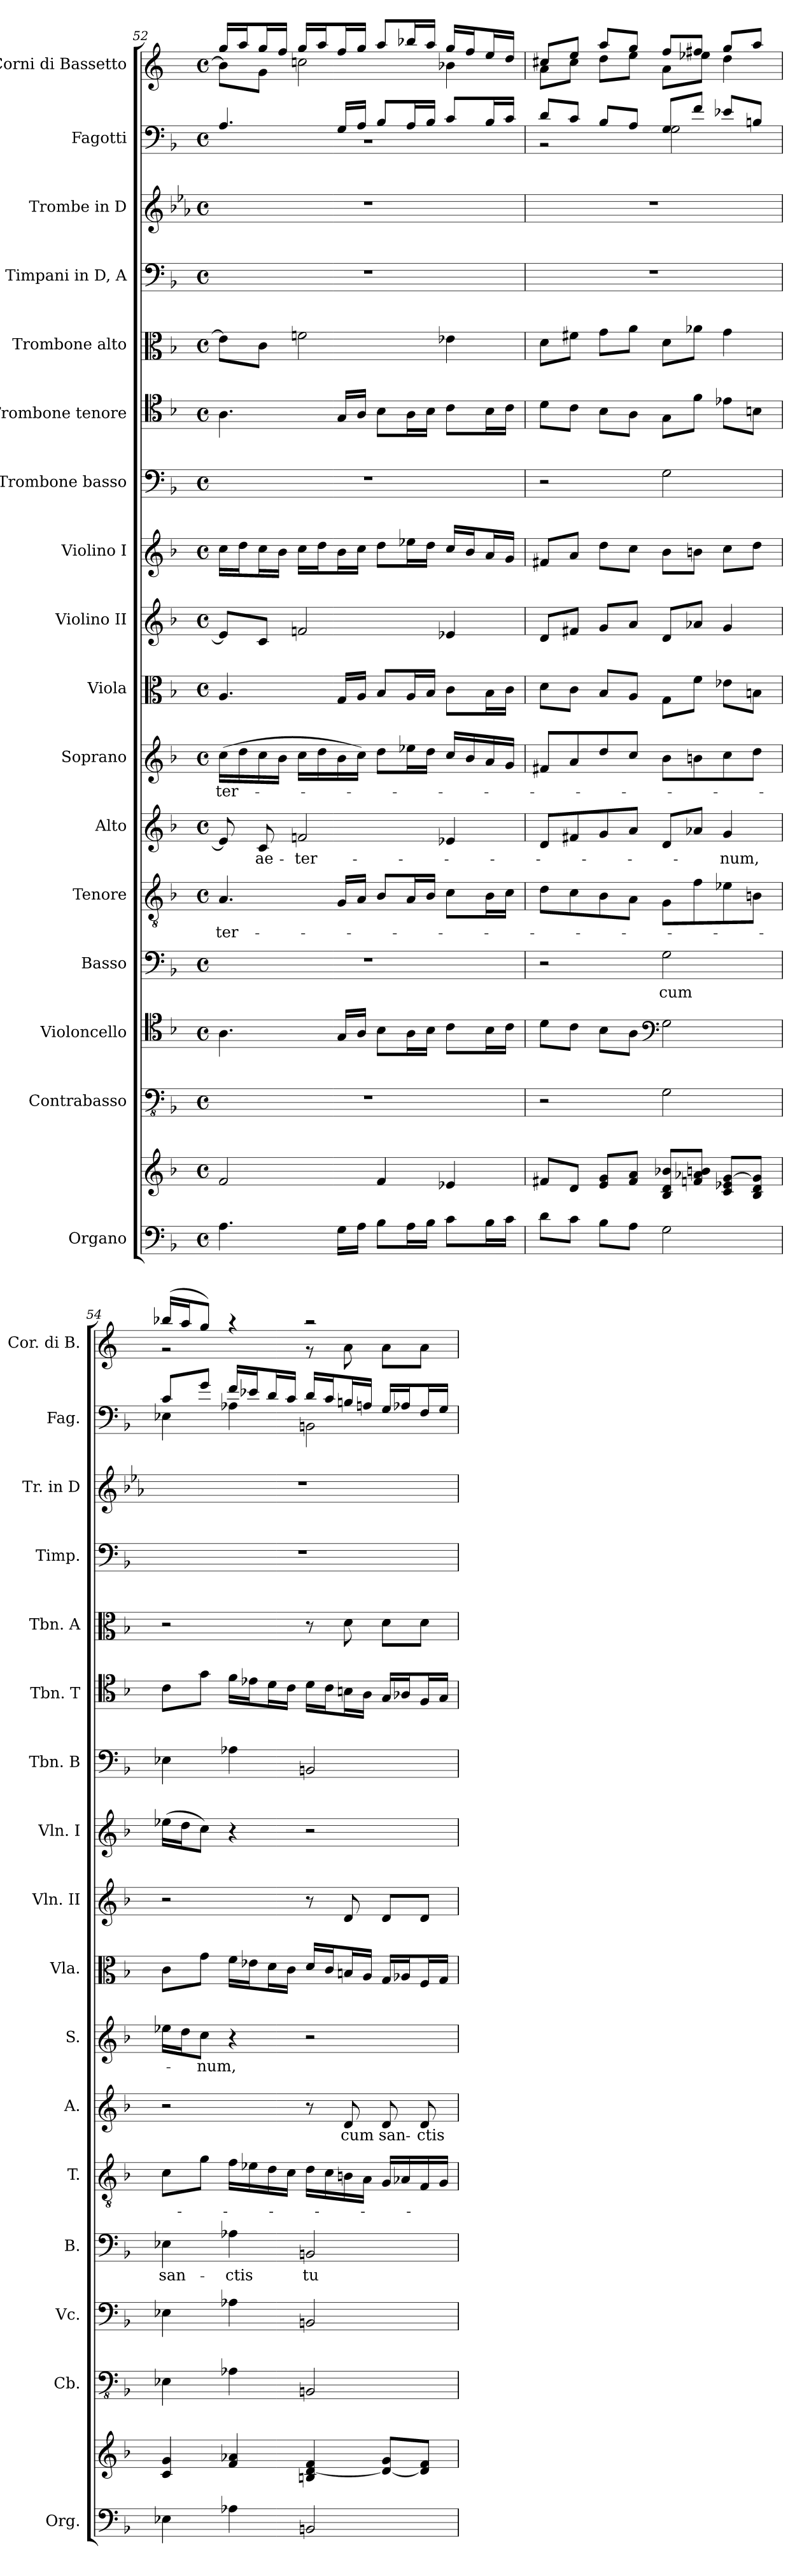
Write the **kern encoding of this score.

**kern	**kern	**kern	**kern	**kern	**text	**kern	**text	**kern	**text	**kern	**text	**kern	**kern	**kern	**kern	**kern	**kern	**kern	**kern	**kern	**kern	**text
*part17	*part17	*part16	*part15	*part14	*part14	*part13	*part13	*part12	*part12	*part11	*part11	*part10	*part9	*part8	*part7	*part6	*part5	*part4	*part3	*part2	*part1	*part1
*staff18	*staff17	*staff16	*staff15	*staff14	*staff14	*staff13	*staff13	*staff12	*staff12	*staff11	*staff11	*staff10	*staff9	*staff8	*staff7	*staff6	*staff5	*staff4	*staff3	*staff2	*staff1	*staff1
*I"Organo	*	*I"Contrabasso	*I"Violoncello	*I"Basso	*	*I"Tenore	*	*I"Alto	*	*I"Soprano	*	*I"Viola	*I"Violino II	*I"Violino I	*I"Trombone basso	*I"Trombone tenore	*I"Trombone alto	*I"Timpani in D, A	*I"Trombe in D	*I"Fagotti	*I"Corni di Bassetto	*
*I'Org.	*	*I'Cb.	*I'Vc.	*I'B.	*	*I'T.	*	*I'A.	*	*I'S.	*	*I'Vla.	*I'Vln. II	*I'Vln. I	*I'Tbn. B	*I'Tbn. T	*I'Tbn. A	*I'Timp.	*I'Tr. in D	*I'Fag.	*I'Cor. di B.	*
*clefF4	*clefG2	*clefFv4	*clefC4	*clefF4	*	*clefGv2	*	*clefG2	*	*clefG2	*	*clefC3	*clefG2	*clefG2	*clefF4	*clefC4	*clefC3	*clefF4	*clefG2	*clefF4	*clefG2	*
*	*	*	*	*	*	*	*	*	*	*	*	*	*	*	*	*	*	*	*ITrd-1c-2	*	*ITrd4c7	*
*k[b-]	*k[b-]	*k[b-]	*k[b-]	*k[b-]	*	*k[b-]	*	*k[b-]	*	*k[b-]	*	*k[b-]	*k[b-]	*k[b-]	*k[b-]	*k[b-]	*k[b-]	*k[b-]	*k[b-]	*k[b-]	*k[b-]	*
*M4/4	*M4/4	*M4/4	*M4/4	*M4/4	*	*M4/4	*	*M4/4	*	*M4/4	*	*M4/4	*M4/4	*M4/4	*M4/4	*M4/4	*M4/4	*M4/4	*M4/4	*M4/4	*M4/4	*
*met(c)	*met(c)	*met(c)	*met(c)	*met(c)	*	*met(c)	*	*met(c)	*	*met(c)	*	*met(c)	*met(c)	*met(c)	*met(c)	*met(c)	*met(c)	*met(c)	*met(c)	*met(c)	*met(c)	*
=52	=52	=52	=52	=52	=52	=52	=52	=52	=52	=52	=52	=52	=52	=52	=52	=52	=52	=52	=52	=52	=52	=52
!	!	!	!	!	!	!	!LO:LY:b	!	!	!	!LO:LY:b	!	!	!	!	!	!	!	!	!	!	!
*	*	*	*	*	*	*	*	*	*	*	*	*	*	*	*	*	*	*	*	*^	*^	*
4.A\	2f/	1r	4.A\	1r	.	4.A/	-ter-	8e-/]	.	(>16cc\LL	-ter-	4.A/	8e-/L]	16cc\LL	1r	4.A\	8e-\L]	1r	1r	4.A/	1r	16cc/LL	8e-\L]	.
.	.	.	.	.	.	.	.	.	.	16dd\	.	.	.	16dd\J	.	.	.	.	.	.	.	16dd/J	.	.
!	!	!	!	!	!	!	!	!	!LO:LY:b	!	!	!	!	!	!	!	!	!	!	!	!	!	!	!
.	.	.	.	.	.	.	.	8c/	ae-	16cc\	.	.	8c/J	16cc\L	.	.	8c\J	.	.	.	.	16cc/L	8c\J	.
.	.	.	.	.	.	.	.	.	.	16b-\JJ	.	.	.	16b-\JJ	.	.	.	.	.	.	.	16b-/JJ	.	.
!	!	!	!	!	!	!	!	!	!LO:LY:b	!	!	!	!	!	!	!	!	!	!	!	!	!	!	!
.	.	.	.	.	.	.	.	2fn/	-ter-	16cc\LL	.	.	2fn/	16cc\LL	.	.	2fn\	.	.	.	.	16cc/LL	2fn\	.
.	.	.	.	.	.	.	.	.	.	16dd\	.	.	.	16dd\J	.	.	.	.	.	.	.	16dd/J	.	.
16G\LL	.	.	16G/LL	.	.	16G/LL	.	.	.	16b-\	.	16G/LL	.	16b-\L	.	16G/LL	.	.	.	16G/LL	.	16b-/L	.	.
16A\JJ	.	.	16A/JJ	.	.	16A/JJ	.	.	.	16cc\JJ)	.	16A/JJ	.	16cc\JJ	.	16A/JJ	.	.	.	16A/JJ	.	16cc/JJ	.	.
8B-\L	4f/	.	8B-\L	.	.	8B-/L	.	.	.	8dd\L	.	8B-/L	.	8dd\L	.	8B-\L	.	.	.	8B-/L	.	8dd/L	.	.
16A\L	.	.	16A\L	.	.	16A/L	.	.	.	16ee-X\L	.	16A/L	.	16ee-X\L	.	16A\L	.	.	.	16A/L	.	16ee-X/L	.	.
16B-\JJ	.	.	16B-\JJ	.	.	16B-/JJ	.	.	.	16dd\JJ	.	16B-/JJ	.	16dd\JJ	.	16B-\JJ	.	.	.	16B-/JJ	.	16dd/JJ	.	.
8c\L	4e-X/	.	8c\L	.	.	8c\L	.	4e-X/	.	16cc/LL	.	8c\L	4e-X/	16cc/LL	.	8c\L	4e-X\	.	.	8c/L	.	16cc/LL	4e-X\	.
.	.	.	.	.	.	.	.	.	.	16b-/	.	.	.	16b-/J	.	.	.	.	.	.	.	16b-/J	.	.
16B-\L	.	.	16B-\L	.	.	16B-\L	.	.	.	16a/	.	16B-\L	.	16a/L	.	16B-\L	.	.	.	16B-/L	.	16a/L	.	.
16c\JJ	.	.	16c\JJ	.	.	16c\JJ	.	.	.	16g/JJ	.	16c\JJ	.	16g/JJ	.	16c\JJ	.	.	.	16c/JJ	.	16g/JJ	.	.
=53	=53	=53	=53	=53	=53	=53	=53	=53	=53	=53	=53	=53	=53	=53	=53	=53	=53	=53	=53	=53	=53	=53	=53	=53
8d\L	8f#X/L	2r	8d\L	2r	.	8d\L	.	8d/L	.	8f#X/L	.	8d\L	8d/L	8f#X/L	2r	8d\L	8d\L	1r	1r	8d/L	2r	8f#X/L	8d\L	.
8c\J	8d/J	.	8c\J	.	.	8c\	.	8f#X/	.	8a/	.	8c\J	8f#X/J	8a/J	.	8c\J	8f#X\J	.	.	8c/J	.	8a/J	8f#\J	.
8B-\L	8e/ 8g/L	.	8B-\L	.	.	8B-\	.	8g/	.	8dd/	.	8B-/L	8g/L	8dd\L	.	8B-\L	8g\L	.	.	8B-/L	.	8dd/L	8g\L	.
8A\J	8f#/ 8a/J	.	8A\J	.	.	8A\J	.	8a/J	.	8cc/J	.	8A/J	8a/J	8cc\J	.	8A\J	8a\J	.	.	8A/J	.	8cc/J	8a\J	.
*	*	*	*clefF4	*	*	*	*	*	*	*	*	*	*	*	*	*	*	*	*	*	*	*	*	*
!	!	!	!	!	!LO:LY:b	!	!	!	!	!	!	!	!	!	!	!	!	!	!	!	!	!	!	!
2G\	8B-/ 8d/ 8b-X/L	2GG\	2G\	2G\	cum	8G\L	.	8d/L	.	8b-\L	.	8G\L	8d/L	8b-\L	2G\	8G\L	8d\L	.	.	8G/L	2G\	8b-/L	8d\L	.
.	8fn/ 8a-X/ 8bn/J	.	.	.	.	8f\	.	8a-X/J	.	8bn\	.	8f\J	8a-X/J	8bn\J	.	8f\J	8a-X\J	.	.	8f/J	.	8bn/J	8a-X\J	.
!	!	!	!	!	!	!	!	!	!LO:LY:b	!	!	!	!	!	!	!	!	!	!	!	!	!	!	!
.	8c/ 8e-X/ [8g/L	.	.	.	.	8e-X\	.	4g/	-num,	8cc\	.	8e-X\L	4g/	8cc\L	.	8e-X\L	4g\	.	.	8e-X/L	.	8cc/L	4g\	.
.	8B-/ 8d/ 8g]/J	.	.	.	.	8Bn\J	.	.	.	8dd\J	.	8Bn\J	.	8dd\J	.	8Bn\J	.	.	.	8Bn/J	.	8dd/J	.	.
=54	=54	=54	=54	=54	=54	=54	=54	=54	=54	=54	=54	=54	=54	=54	=54	=54	=54	=54	=54	=54	=54	=54	=54	=54
!	!	!	!	!	!LO:LY:b	!	!	!	!	!	!	!	!	!	!	!	!	!	!	!	!	!	!	!
4E-X\	4c/ 4g/	4EE-X\	4E-X\	4E-X\	san-	8c\L	.	2r	.	16ee-X\LL	.	8c\L	2r	(>16ee-X\LL	4E-X\	8c\L	2r	1r	1r	8c/L	4E-X\	(>16ee-X/LL	2r	.
.	.	.	.	.	.	.	.	.	.	16dd\J	.	.	.	16dd\J	.	.	.	.	.	.	.	16dd/J	.	.
!	!	!	!	!	!	!	!	!	!	!	!LO:LY:b	!	!	!	!	!	!	!	!	!	!	!	!	!
.	.	.	.	.	.	8g\J	.	.	.	8cc\J	-num,	8g\J	.	8cc\J)	.	8g\J	.	.	.	8g/J	.	8cc/J)	.	.
!	!	!	!	!	!LO:LY:b	!	!	!	!	!	!	!	!	!	!	!	!	!	!	!	!	!	!	!
4A-X\	4f/ 4a-X/	4AA-X\	4A-X\	4A-X\	-ctis	16f\LL	.	.	.	4r	.	16f\LL	.	4r	4A-X\	16f\LL	.	.	.	16f/LL	4A-X\	4r	.	.
.	.	.	.	.	.	16e-X\	.	.	.	.	.	16e-X\J	.	.	.	16e-X\J	.	.	.	16e-X/J	.	.	.	.
.	.	.	.	.	.	16d\	.	.	.	.	.	16d\L	.	.	.	16d\L	.	.	.	16d/L	.	.	.	.
.	.	.	.	.	.	16c\JJ	.	.	.	.	.	16c\JJ	.	.	.	16c\JJ	.	.	.	16c/JJ	.	.	.	.
!	!	!	!	!	!LO:LY:b	!	!	!	!	!	!	!	!	!	!	!	!	!	!	!	!	!	!	!
2BBn/	4Bn/ [4d/ 4f/	2BBBn/	2BBn/	2BBn/	tu-	16d\LL	.	8r	.	2r	.	16d/LL	8r	2r	2BBn/	16d\LL	8r	.	.	16d/LL	2BBn\	2r	8r	.
.	.	.	.	.	.	16c\	.	.	.	.	.	16c/J	.	.	.	16c\J	.	.	.	16c/J	.	.	.	.
!	!	!	!	!	!	!	!	!	!LO:LY:b	!	!	!	!	!	!	!	!	!	!	!	!	!	!	!
.	.	.	.	.	.	16Bn\	.	8d/	cum	.	.	16Bn/L	8d/	.	.	16Bn\L	8d\	.	.	16Bn/L	.	.	8d\	.
.	.	.	.	.	.	16A\JJ	.	.	.	.	.	16A/JJ	.	.	.	16A\JJ	.	.	.	16An/JJ	.	.	.	.
!	!	!	!	!	!	!	!	!	!LO:LY:b	!	!	!	!	!	!	!	!	!	!	!	!	!	!	!
.	8d_/ 8g/L	.	.	.	.	16G/LL	.	8d/	san-	.	.	16G/LL	8d/L	.	.	16G/LL	8d\L	.	.	16G/LL	.	.	8d\L	.
.	.	.	.	.	.	16A-X/	.	.	.	.	.	16A-X/J	.	.	.	16A-X/J	.	.	.	16A-X/J	.	.	.	.
!	!	!	!	!	!	!	!	!	!LO:LY:b	!	!	!	!	!	!	!	!	!	!	!	!	!	!	!
.	8d]/ 8f/J	.	.	.	.	16F/	.	8d/	-ctis	.	.	16F/L	8d/J	.	.	16F/L	8d\J	.	.	16F/L	.	.	8d\J	.
.	.	.	.	.	.	16G/JJ	.	.	.	.	.	16G/JJ	.	.	.	16G/JJ	.	.	.	16G/JJ	.	.	.	.
*	*	*	*	*	*	*	*	*	*	*	*	*	*	*	*	*	*	*	*	*v	*v	*	*	*
*	*	*	*	*	*	*	*	*	*	*	*	*	*	*	*	*	*	*	*	*	*v	*v	*
=	=	=	=	=	=	=	=	=	=	=	=	=	=	=	=	=	=	=	=	=	=	=
*-	*-	*-	*-	*-	*-	*-	*-	*-	*-	*-	*-	*-	*-	*-	*-	*-	*-	*-	*-	*-	*-	*-
